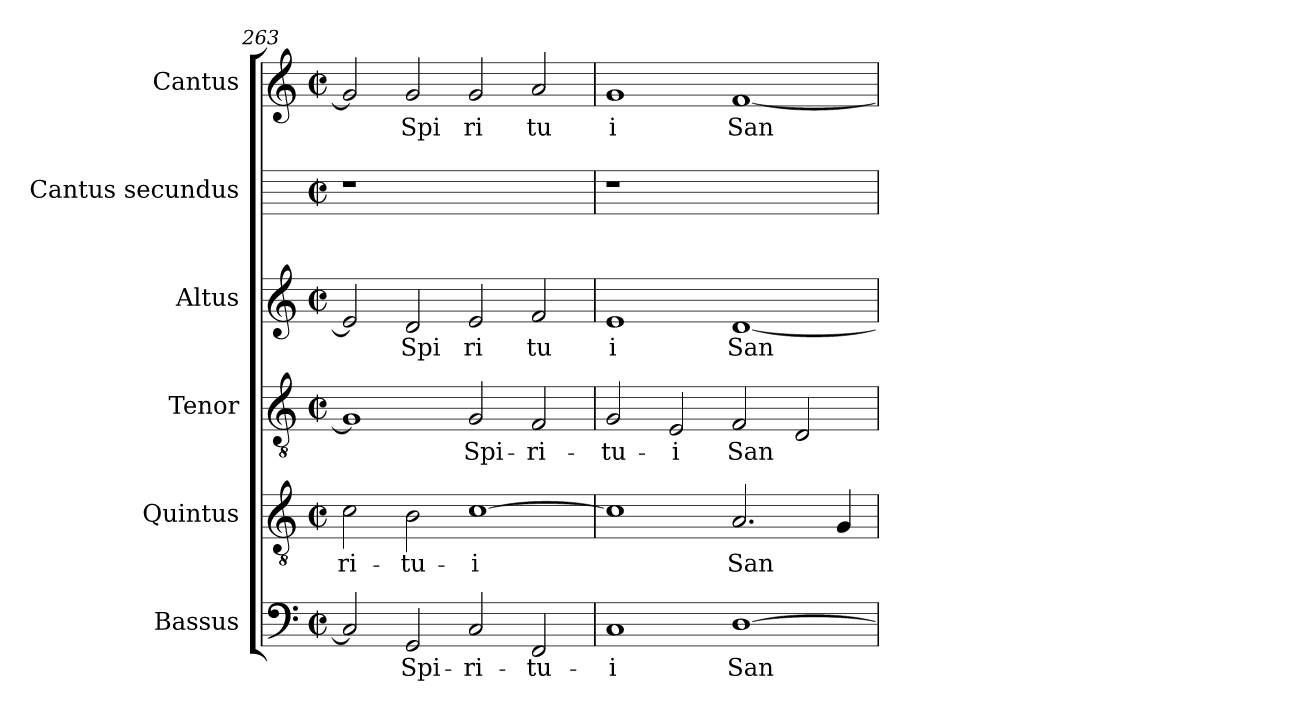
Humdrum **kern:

**kern	**text	**kern	**text	**kern	**text	**kern	**text	**kern	**kern	**text
*part6	*part6	*part5	*part5	*part4	*part4	*part3	*part3	*part2	*part1	*part1
*staff6	*staff6	*staff5	*staff5	*staff4	*staff4	*staff3	*staff3	*staff2	*staff1	*staff1
*I"Bassus	*	*I"Quintus	*	*I"Tenor	*	*I"Altus	*	*I"Cantus  secundus	*I"Cantus	*
*I'B	*	*I'Q	*	*I'T	*	*I'A	*	*	*I'C	*
*clefF4	*	*clefGv2	*	*clefGv2	*	*clefG2	*	*	*clefG2	*
*k[]	*	*k[]	*	*k[]	*	*k[]	*	*k[]	*k[]	*
*C:	*	*C:	*	*C:	*	*C:	*	*C:	*C:	*
*M2/2	*	*M2/2	*	*M2/2	*	*M2/2	*	*M2/2	*M2/2	*
*met(c|)	*	*met(c|)	*	*met(c|)	*	*met(c|)	*	*met(c|)	*met(c|)	*
=263	=263	=263	=263	=263	=263	=263	=263	=263	=263	=263
!	!LO:LY:b:cj	!	!LO:LY:b:cj	!	!LO:LY:b:cj	!	!LO:LY:b:cj	!	!	!LO:LY:b:cj
2C/]	.	2c\	-ri-	1G]	.	2e/]	.	1r	2g/]	.
!	!LO:LY:b:cj	!	!LO:LY:b:cj	!	!	!	!LO:LY:b:cj	!	!	!LO:LY:b:cj
2GG/	Spi-	2B\	-tu-	.	.	2d/	Spi	.	2g/	Spi
!	!LO:LY:b:cj	!	!LO:LY:b:cj	!	!LO:LY:b:cj	!	!LO:LY:b:cj	!	!	!LO:LY:b:cj
2C/	-ri-	[>1c	-i	2G/	Spi-	2e/	ri	1ryy	2g/	ri
!	!LO:LY:b:cj	!	!	!	!LO:LY:b:cj	!	!LO:LY:b:cj	!	!	!LO:LY:b:cj
2FF/	-tu-	.	.	2F/	-ri-	2f/	tu	.	2a/	tu
=264	=264	=264	=264	=264	=264	=264	=264	=264	=264	=264
!	!LO:LY:b:cj	!	!LO:LY:b:cj	!	!LO:LY:b:cj	!	!LO:LY:b:cj	!	!	!LO:LY:b:cj
1C	-i	1c]	.	2G/	-tu-	1e	i	1r	1g	i
!	!	!	!	!	!LO:LY:b:cj	!	!	!	!	!
.	.	.	.	2E/	-i	.	.	.	.	.
!	!LO:LY:b:cj	!	!LO:LY:b:cj	!	!LO:LY:b:cj	!	!LO:LY:b:cj	!	!	!LO:LY:b:cj
[>1D	San-	2.A/	San-	2F/	San-	[<1d	San	1ryy	[<1f	San
!	!	!	!	!	!LO:LY:b:cj	!	!	!	!	!
.	.	.	.	2D/	--	.	.	.	.	.
!	!	!	!LO:LY:b:cj	!	!	!	!	!	!	!
.	.	4G/	--	.	.	.	.	.	.	.
=	=	=	=	=	=	=	=	=	=	=
*-	*-	*-	*-	*-	*-	*-	*-	*-	*-	*-
